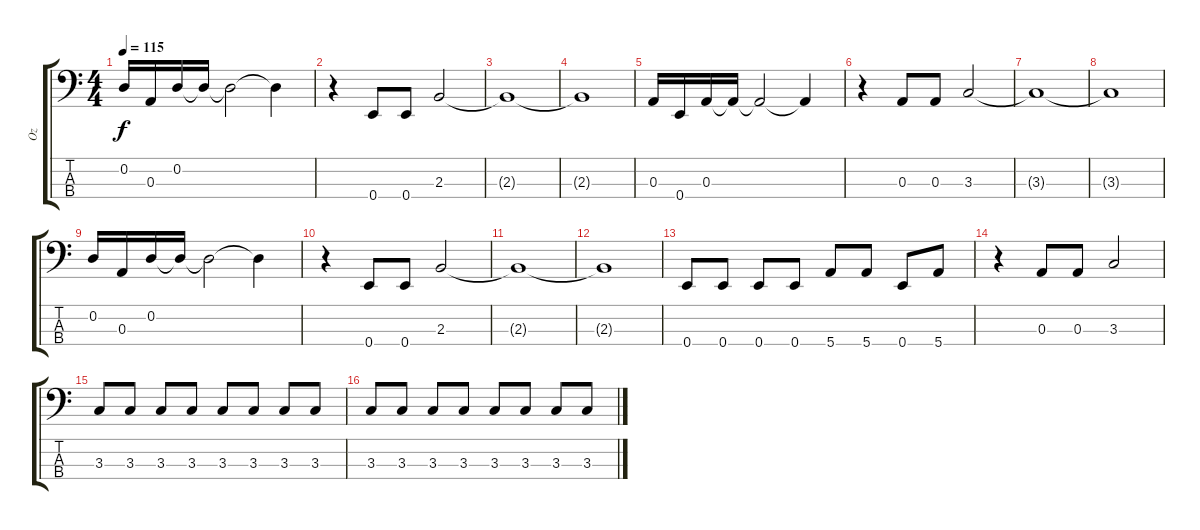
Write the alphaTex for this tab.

\track ("Oz" "Oz") {instrument electricbasspick}
\staff {score tabs}
\tuning (G2 D2 A1 E1) {hide}
\ts (4 4)
\tempo 115
\clef f4
\ks c
0.2.16{dy f} 0.3.16 0.2.16 0.2{t}.16 0.2{t}.2 0.2{t}.4 |
r.4 0.4.8 0.4.8 2.3.2 |
2.3{t}.1 |
2.3{t}.1 |
0.3.16 0.4.16 0.3.16 0.3{t}.16 0.3{t}.2 0.3{t}.4 |
r.4 0.3.8 0.3.8 3.3.2 |
3.3{t}.1 |
3.3{t}.1 |
0.2.16 0.3.16 0.2.16 0.2{t}.16 0.2{t}.2 0.2{t}.4 |
r.4 0.4.8 0.4.8 2.3.2 |
2.3{t}.1 |
2.3{t}.1 |
0.4.8 0.4.8 0.4.8 0.4.8 5.4.8 5.4.8 0.4.8 5.4.8 |
r.4 0.3.8 0.3.8 3.3.2 |
3.3.8 3.3.8 3.3.8 3.3.8 3.3.8 3.3.8 3.3.8 3.3.8 |
3.3.8 3.3.8 3.3.8 3.3.8 3.3.8 3.3.8 3.3.8 3.3.8
